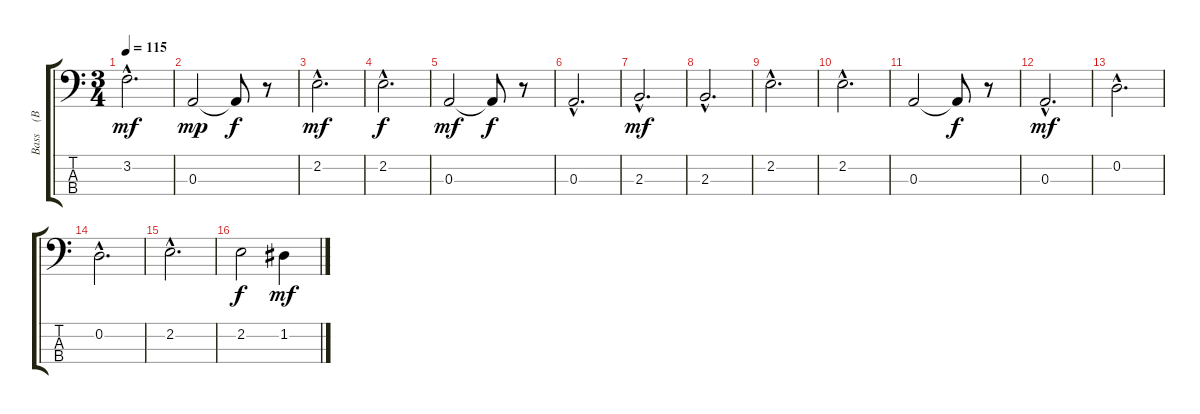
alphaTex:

\track ("Bass    (BB)" "Bass    (B") {instrument acousticbass}
\staff {score tabs}
\tuning (G2 D2 A1 E1) {hide}
\ts (3 4)
\tempo 115
\clef f4
\ks c
3.2{hac}.2{d dy mf} |
0.3.2{dy mp} 0.3{t}.8{dy f} r.8 |
2.2{hac}.2{d dy mf} |
2.2{hac}.2{d dy f} |
0.3.2{dy mf} 0.3{t}.8{dy f} r.8 |
0.3{hac}.2{d} |
2.3{hac}.2{d dy mf} |
2.3{hac}.2{d} |
2.2{hac}.2{d} |
2.2{hac}.2{d} |
0.3.2 0.3{t}.8{dy f} r.8 |
0.3{hac}.2{d dy mf} |
0.2{hac}.2{d} |
0.2{hac}.2{d} |
2.2{hac}.2{d} |
2.2.2{dy f} 1.2.4{dy mf}
